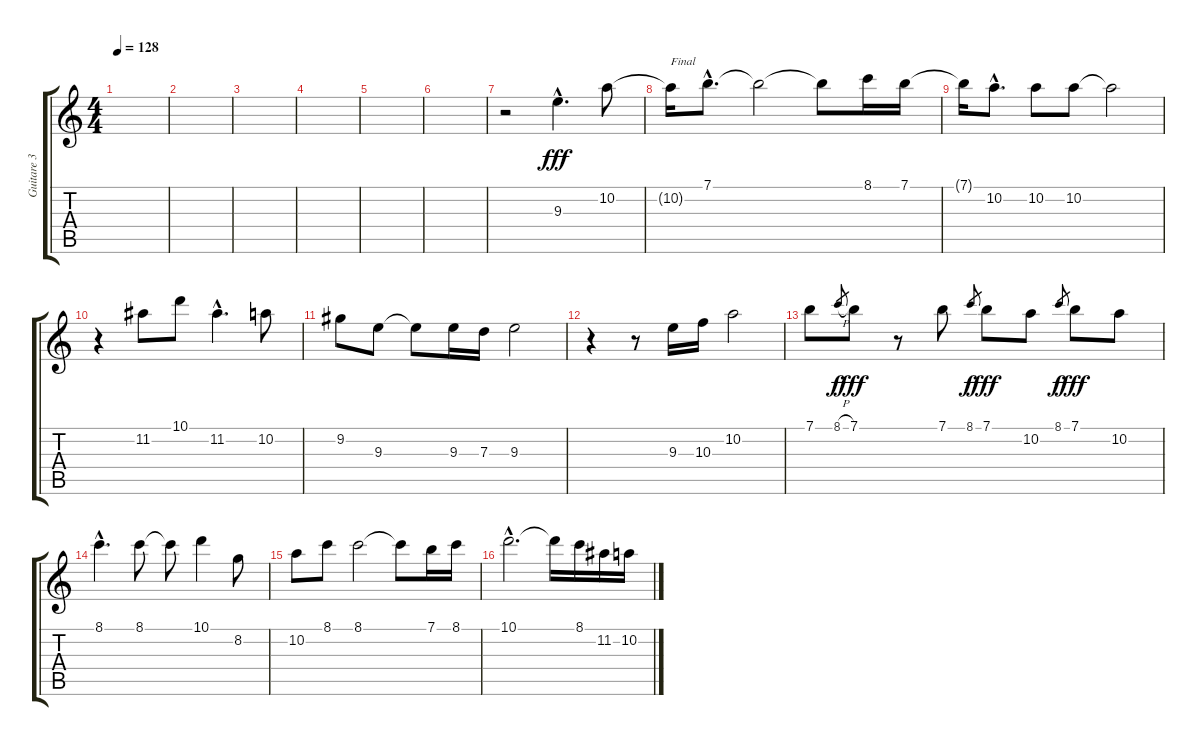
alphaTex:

\track ("Guitare 3 / Saxophone" "Guitare 3 ") {instrument electricguitarjazz}
\staff {score tabs}
\tuning (E4 B3 G3 D3 A2 E2) {hide}
\ts (4 4)
\tempo 128
\clef g2
\ks c
|
|
|
|
|
|
r.2 9.3{hac}.4{d dy fff volume 13 instrument altosax} 10.2.8 |
10.2{t}.16{txt "Final"} 7.1{hac}.8{d} 7.1{t}.2 7.1{t}.8 8.1.16 7.1.16 |
7.1{t}.16 10.2{hac}.8{d} 10.2.8 10.2.8 10.2{t}.2 |
r.4 11.2.8 10.1.8 11.2{hac}.4{d} 10.2.8 |
9.2.8 9.3.8 9.3{t}.8 9.3.16 7.3.16 9.3.2 |
r.4 r.8 9.3.16 10.3.16 10.2.2 |
7.1.8 8.1{h}.8{gr dy f} 7.1.8{dy fff} r.8 7.1.8 8.1.8{gr dy f} 7.1.8{dy fff} 10.2.8 8.1.8{gr dy f} 7.1.8{dy fff} 10.2.8 |
8.1{hac}.4{d} 8.1.8 8.1{t}.8 10.1.4 8.2.8 |
10.2.8 8.1.8 8.1.2 8.1{t}.8 7.1.16 8.1.16 |
10.1{hac}.2{d} 10.1{t}.16 8.1.16 11.2.16 10.2.16
